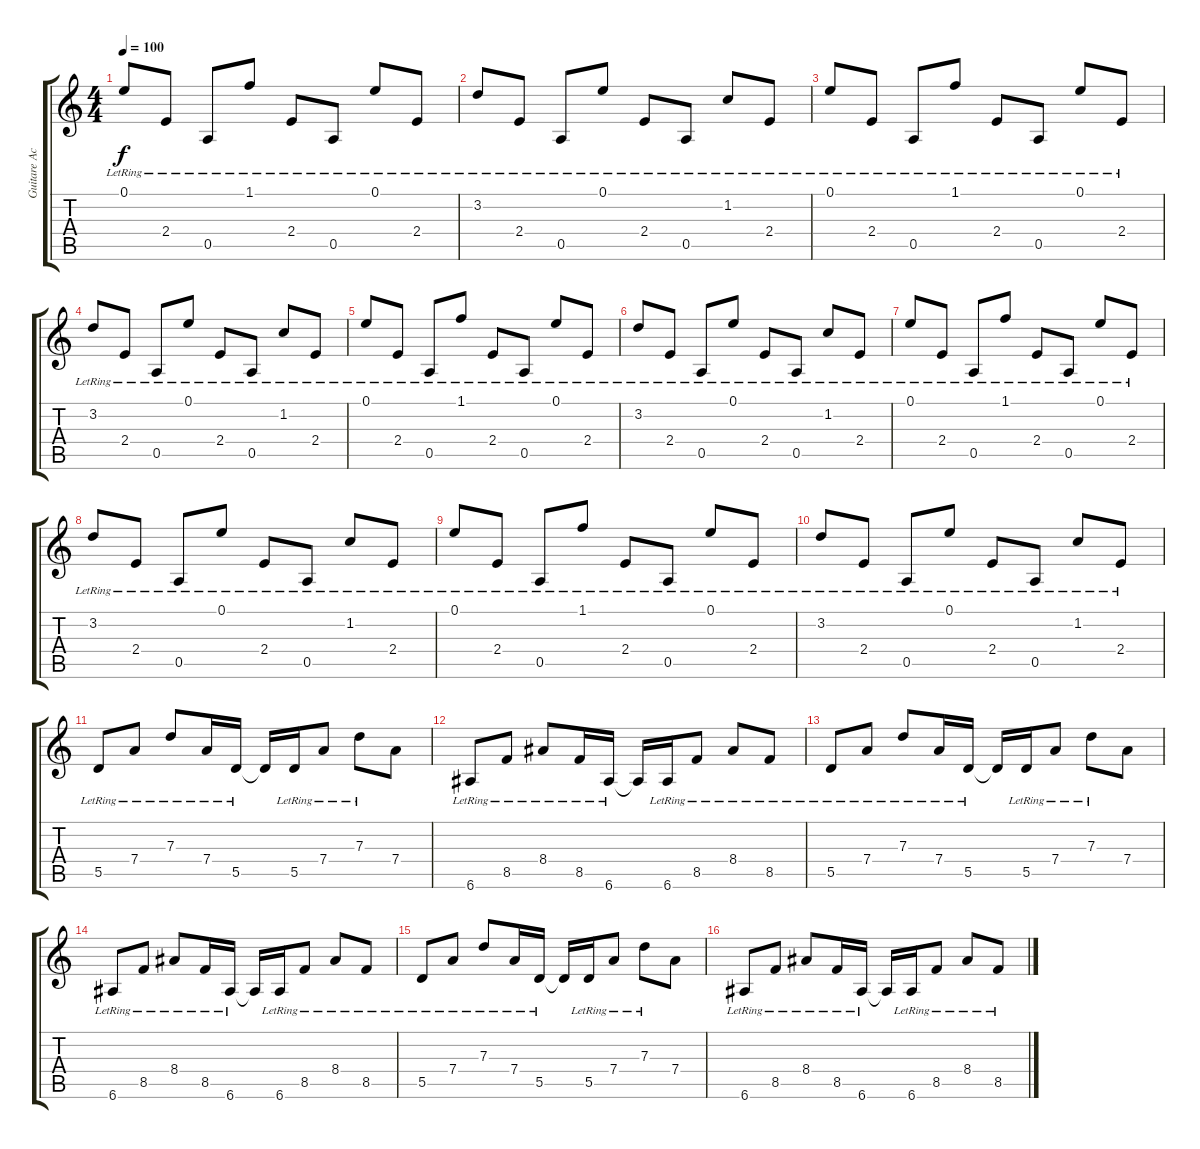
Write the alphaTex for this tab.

\track ("Guitare Acoustique" "Guitare Ac") {instrument acousticguitarnylon}
\staff {score tabs}
\tuning (E4 B3 G3 D3 A2 E2) {hide}
\ts (4 4)
\tempo 100
\clef g2
\ks c
0.1{lr}.8{dy f} 2.4{lr}.8 0.5{lr}.8 1.1{lr}.8 2.4{lr}.8 0.5{lr}.8 0.1{lr}.8 2.4{lr}.8 |
3.2{lr}.8 2.4{lr}.8 0.5{lr}.8 0.1{lr}.8 2.4{lr}.8 0.5{lr}.8 1.2{lr}.8 2.4{lr}.8 |
0.1{lr}.8 2.4{lr}.8 0.5{lr}.8 1.1{lr}.8 2.4{lr}.8 0.5{lr}.8 0.1{lr}.8 2.4{lr}.8 |
3.2{lr}.8 2.4{lr}.8 0.5{lr}.8 0.1{lr}.8 2.4{lr}.8 0.5{lr}.8 1.2{lr}.8 2.4{lr}.8 |
0.1{lr}.8 2.4{lr}.8 0.5{lr}.8 1.1{lr}.8 2.4{lr}.8 0.5{lr}.8 0.1{lr}.8 2.4{lr}.8 |
3.2{lr}.8 2.4{lr}.8 0.5{lr}.8 0.1{lr}.8 2.4{lr}.8 0.5{lr}.8 1.2{lr}.8 2.4{lr}.8 |
0.1{lr}.8 2.4{lr}.8 0.5{lr}.8 1.1{lr}.8 2.4{lr}.8 0.5{lr}.8 0.1{lr}.8 2.4{lr}.8 |
3.2{lr}.8 2.4{lr}.8 0.5{lr}.8 0.1{lr}.8 2.4{lr}.8 0.5{lr}.8 1.2{lr}.8 2.4{lr}.8 |
0.1{lr}.8 2.4{lr}.8 0.5{lr}.8 1.1{lr}.8 2.4{lr}.8 0.5{lr}.8 0.1{lr}.8 2.4{lr}.8 |
3.2{lr}.8 2.4{lr}.8 0.5{lr}.8 0.1{lr}.8 2.4{lr}.8 0.5{lr}.8 1.2{lr}.8 2.4{lr}.8 |
5.5{lr}.8 7.4{lr}.8 7.3{lr}.8 7.4{lr}.16 5.5{lr}.16 5.5{t}.16 5.5{lr}.16 7.4{lr}.8 7.3{lr}.8 7.4.8 |
6.6{lr}.8 8.5{lr}.8 8.4{lr}.8 8.5{lr}.16 6.6{lr}.16 6.6{t}.16 6.6{lr}.16 8.5{lr}.8 8.4{lr}.8 8.5{lr}.8 |
5.5{lr}.8 7.4{lr}.8 7.3{lr}.8 7.4{lr}.16 5.5{lr}.16 5.5{t}.16 5.5{lr}.16 7.4{lr}.8 7.3{lr}.8 7.4.8 |
6.6{lr}.8 8.5{lr}.8 8.4{lr}.8 8.5{lr}.16 6.6{lr}.16 6.6{t}.16 6.6{lr}.16 8.5{lr}.8 8.4{lr}.8 8.5{lr}.8 |
5.5{lr}.8 7.4{lr}.8 7.3{lr}.8 7.4{lr}.16 5.5{lr}.16 5.5{t}.16 5.5{lr}.16 7.4{lr}.8 7.3{lr}.8 7.4.8 |
6.6{lr}.8 8.5{lr}.8 8.4{lr}.8 8.5{lr}.16 6.6{lr}.16 6.6{t}.16 6.6{lr}.16 8.5{lr}.8 8.4{lr}.8 8.5{lr}.8
